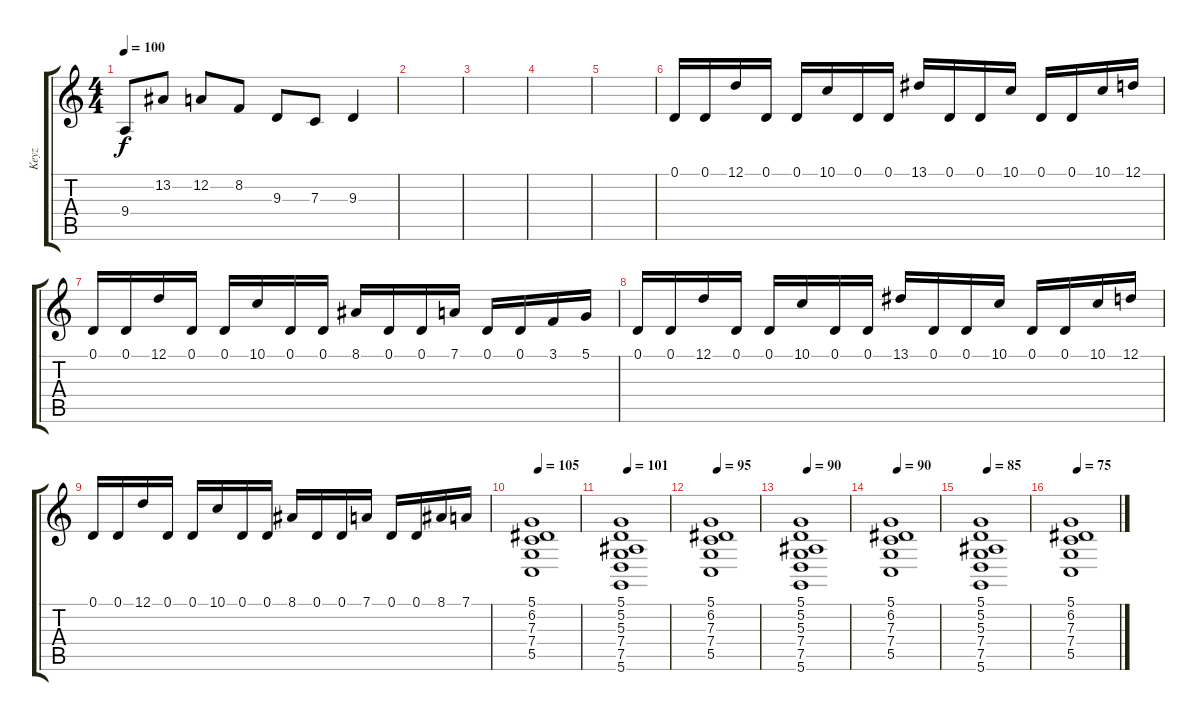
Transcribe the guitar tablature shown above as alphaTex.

\track ("Keyz" "Keyz") {instrument stringensemble1}
\staff {score tabs}
\tuning (D4 A3 F3 C3 G2 D2) {hide}
\ts (4 4)
\tempo 100
\clef g2
\ks c
9.4.8{dy f instrument orchestralharp} 13.2.8 12.2.8 8.2.8 9.3.8 7.3.8 9.3.4 |
|
|
|
|
0.1.16{volume 11 instrument orchestralharp} 0.1.16 12.1.16 0.1.16 0.1.16 10.1.16 0.1.16 0.1.16 13.1.16 0.1.16 0.1.16 10.1.16 0.1.16 0.1.16 10.1.16 12.1.16 |
0.1.16 0.1.16 12.1.16 0.1.16 0.1.16 10.1.16 0.1.16 0.1.16 8.1.16 0.1.16 0.1.16 7.1.16 0.1.16 0.1.16 3.1.16 5.1.16 |
0.1.16{volume 11 instrument orchestralharp} 0.1.16 12.1.16 0.1.16 0.1.16 10.1.16 0.1.16 0.1.16 13.1.16 0.1.16 0.1.16 10.1.16 0.1.16 0.1.16 10.1.16 12.1.16 |
0.1.16 0.1.16 12.1.16 0.1.16 0.1.16 10.1.16 0.1.16 0.1.16 8.1.16 0.1.16 0.1.16 7.1.16 0.1.16 0.1.16 8.1.16 7.1.16 |
\tempo 105
(5.1 6.2 7.3 7.4 5.5).1{volume 12 instrument stringensemble2} |
\tempo 101
(5.1 5.2 5.3 7.4 7.5 5.6).1 |
\tempo 95
(5.1 6.2 7.3 7.4 5.5).1{volume 12 instrument stringensemble2} |
\tempo 90
(5.1 5.2 5.3 7.4 7.5 5.6).1 |
\tempo 90
(5.1 6.2 7.3 7.4 5.5).1{volume 12} |
\tempo 85
(5.1 5.2 5.3 7.4 7.5 5.6).1 |
\tempo 75
(5.1 6.2 7.3 7.4 5.5).1{volume 12}
